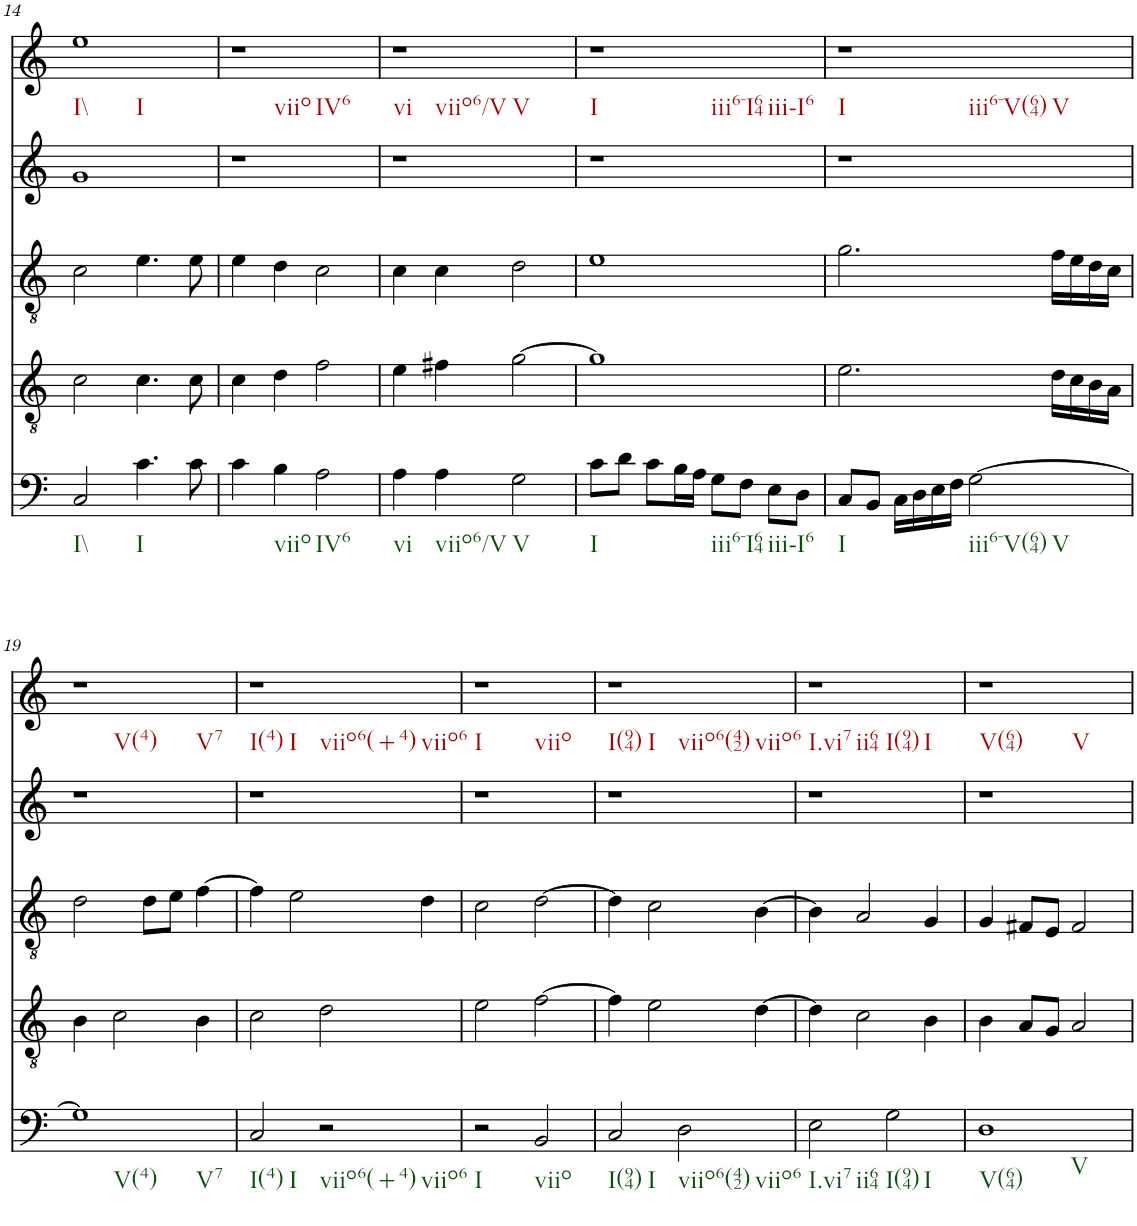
**kern	**kern	**kern	**kern	**kern
*part5	*part4	*part3	*part2	*part1
*staff5	*staff4	*staff3	*staff2	*staff1
*I"vox	*I"vox	*I"vox	*I"vox	*I"vox
!!LO:PB:g=z
*clefF4	*clefGv2	*clefGv2	*clefG2	*clefG2
*k[]	*k[]	*k[]	*k[]	*k[]
*M4/4	*M4/4	*M4/4	*M4/4	*M4/4
=14	=14	=14	=14	=14
2C/	2c\	2c\	1g	1ee
4.c\	4.c\	4.e\	.	.
8c\	8c\	8e\	.	.
=15	=15	=15	=15	=15
4c\	4c\	4e\	1r	1r
4B\	4d\	4d\	.	.
2A\	2f\	2c\	.	.
=16	=16	=16	=16	=16
4A\	4e\	4c\	1r	1r
4A\	4f#X\	4c\	.	.
2G\	[2g\	2d\	.	.
=17	=17	=17	=17	=17
8c\L	1g]	1e	1r	1r
8d\J	.	.	.	.
8c\L	.	.	.	.
16B\L	.	.	.	.
16A\JJ	.	.	.	.
8G\L	.	.	.	.
8F\J	.	.	.	.
8E\L	.	.	.	.
8D\J	.	.	.	.
=18	=18	=18	=18	=18
8C/L	2.e\	2.g\	1r	1r
8BB/J	.	.	.	.
16C\LL	.	.	.	.
16D\	.	.	.	.
16E\	.	.	.	.
16F\JJ	.	.	.	.
[2G\	.	.	.	.
.	16d\LL	16f\LL	.	.
.	16c\	16e\	.	.
.	16B\	16d\	.	.
.	16A\JJ	16c\JJ	.	.
!!LO:LB:g=z
=19	=19	=19	=19	=19
1G]	4B\	2d\	1r	1r
.	2c\	.	.	.
.	.	8d\L	.	.
.	.	8e\J	.	.
.	4B\	[4f\	.	.
=20	=20	=20	=20	=20
2C/	2c\	4f\]	1r	1r
.	.	2e\	.	.
2r	2d\	.	.	.
.	.	4d\	.	.
=21	=21	=21	=21	=21
2r	2e\	2c\	1r	1r
2BB/	[2f\	[2d\	.	.
=22	=22	=22	=22	=22
2C/	4f\]	4d\]	1r	1r
.	2e\	2c\	.	.
2D\	.	.	.	.
.	[4d\	[4B\	.	.
=23	=23	=23	=23	=23
2E\	4d\]	4B\]	1r	1r
.	2c\	2A/	.	.
2G\	.	.	.	.
.	4B\	4G/	.	.
=24	=24	=24	=24	=24
1D	4B\	4G/	1r	1r
.	8A/L	8F#X/L	.	.
.	8G/J	8E/J	.	.
.	2A/	2F#/	.	.
=	=	=	=	=
*-	*-	*-	*-	*-
